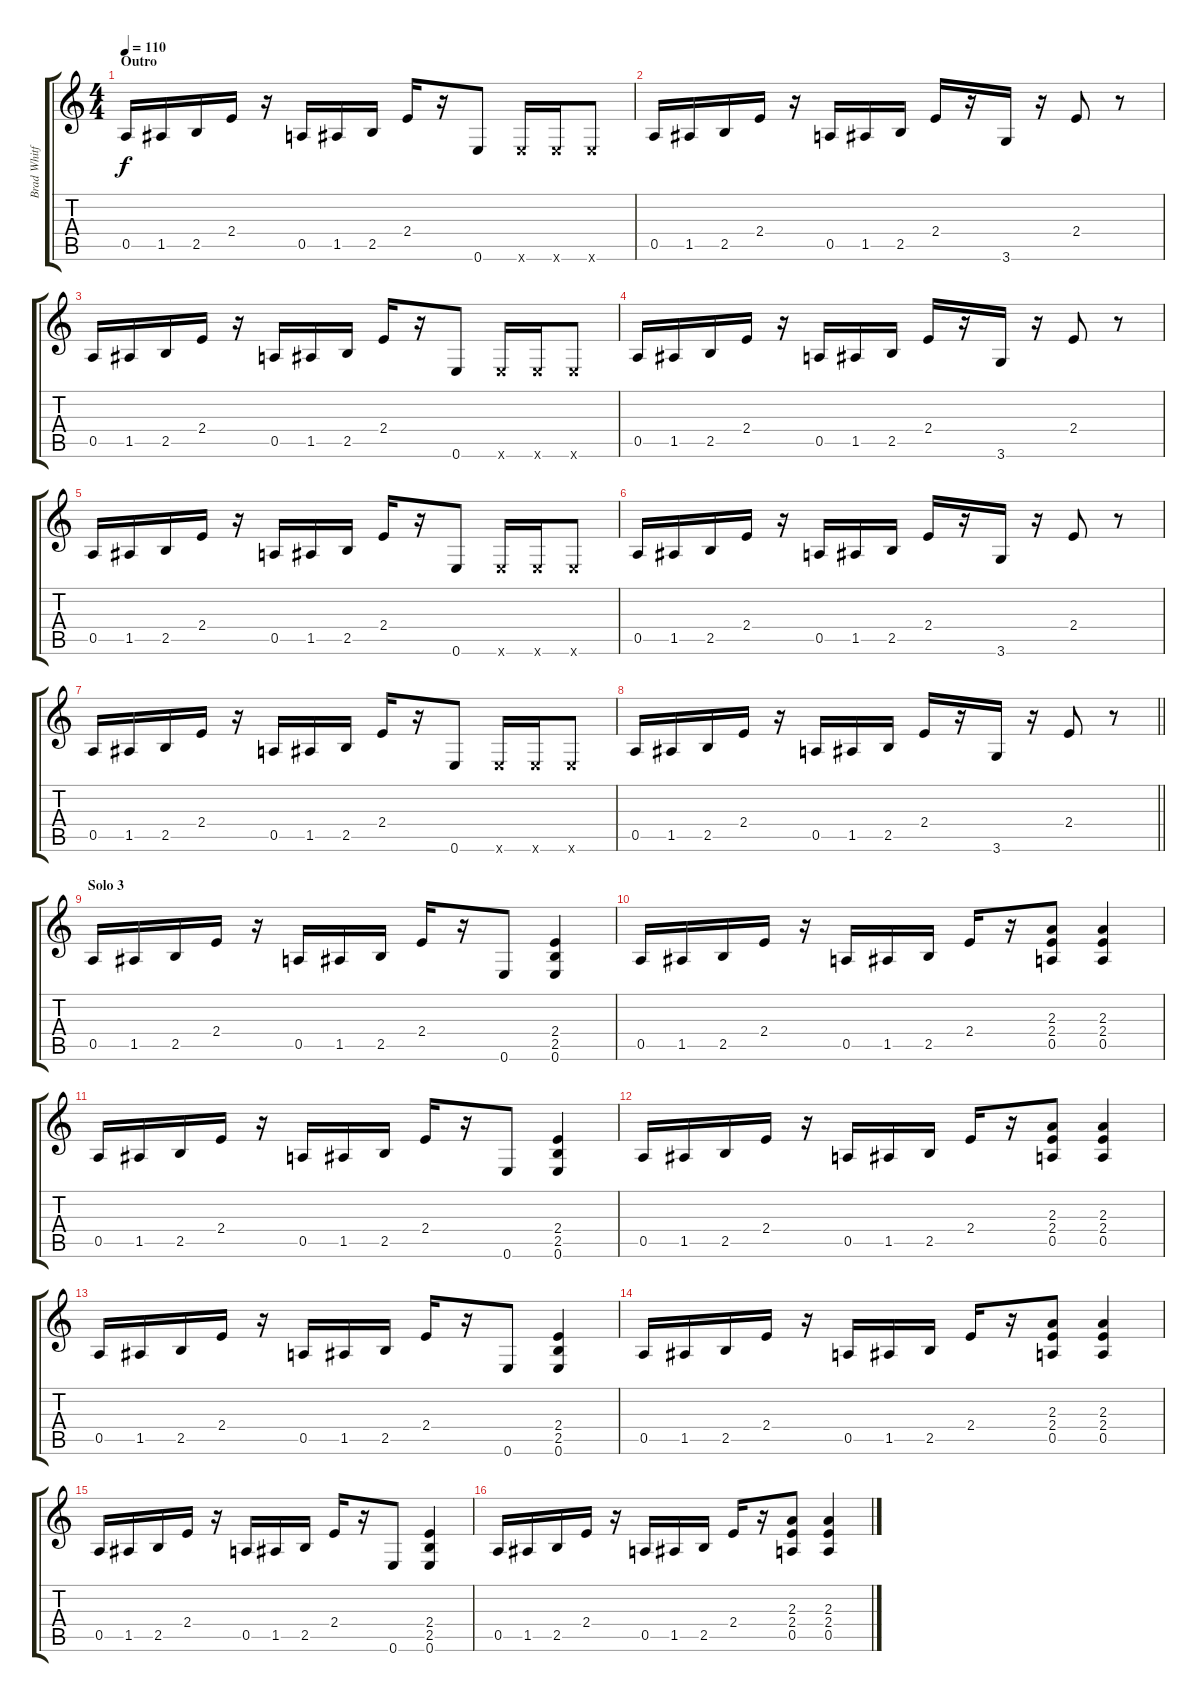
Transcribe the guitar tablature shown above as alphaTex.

\track ("Brad Whitford - Guitar" "Brad Whitf") {instrument overdrivenguitar}
\staff {score tabs}
\tuning (E4 B3 G3 D3 A2 E2) {hide}
\ts (4 4)
\section ("" "Outro")
\tempo 110
\clef g2
\ks c
0.5.16{dy f} 1.5.16 2.5.16 2.4.16 r.16 0.5.16 1.5.16 2.5.16 2.4.16 r.16 0.6.8 0.6{x}.16 0.6{x}.16 0.6{x}.8 |
0.5.16 1.5.16 2.5.16 2.4.16 r.16 0.5.16 1.5.16 2.5.16 2.4.16 r.16 3.6.16 r.16 2.4.8 r.8 |
0.5.16 1.5.16 2.5.16 2.4.16 r.16 0.5.16 1.5.16 2.5.16 2.4.16 r.16 0.6.8 0.6{x}.16 0.6{x}.16 0.6{x}.8 |
0.5.16 1.5.16 2.5.16 2.4.16 r.16 0.5.16 1.5.16 2.5.16 2.4.16 r.16 3.6.16 r.16 2.4.8 r.8 |
0.5.16 1.5.16 2.5.16 2.4.16 r.16 0.5.16 1.5.16 2.5.16 2.4.16 r.16 0.6.8 0.6{x}.16 0.6{x}.16 0.6{x}.8 |
0.5.16 1.5.16 2.5.16 2.4.16 r.16 0.5.16 1.5.16 2.5.16 2.4.16 r.16 3.6.16 r.16 2.4.8 r.8 |
0.5.16 1.5.16 2.5.16 2.4.16 r.16 0.5.16 1.5.16 2.5.16 2.4.16 r.16 0.6.8 0.6{x}.16 0.6{x}.16 0.6{x}.8 |
\barLineRight lightlight
0.5.16 1.5.16 2.5.16 2.4.16 r.16 0.5.16 1.5.16 2.5.16 2.4.16 r.16 3.6.16 r.16 2.4.8 r.8 |
\section ("" "Solo 3")
0.5.16 1.5.16 2.5.16 2.4.16 r.16 0.5.16 1.5.16 2.5.16 2.4.16 r.16 0.6.8 (2.4 2.5 0.6).4 |
0.5.16 1.5.16 2.5.16 2.4.16 r.16 0.5.16 1.5.16 2.5.16 2.4.16 r.16 (2.3 2.4 0.5).8 (2.3 2.4 0.5).4 |
0.5.16 1.5.16 2.5.16 2.4.16 r.16 0.5.16 1.5.16 2.5.16 2.4.16 r.16 0.6.8 (2.4 2.5 0.6).4 |
0.5.16 1.5.16 2.5.16 2.4.16 r.16 0.5.16 1.5.16 2.5.16 2.4.16 r.16 (2.3 2.4 0.5).8 (2.3 2.4 0.5).4 |
0.5.16 1.5.16 2.5.16 2.4.16 r.16 0.5.16 1.5.16 2.5.16 2.4.16 r.16 0.6.8 (2.4 2.5 0.6).4 |
0.5.16 1.5.16 2.5.16 2.4.16 r.16 0.5.16 1.5.16 2.5.16 2.4.16 r.16 (2.3 2.4 0.5).8 (2.3 2.4 0.5).4 |
0.5.16 1.5.16 2.5.16 2.4.16 r.16 0.5.16 1.5.16 2.5.16 2.4.16 r.16 0.6.8 (2.4 2.5 0.6).4 |
0.5.16 1.5.16 2.5.16 2.4.16 r.16 0.5.16 1.5.16 2.5.16 2.4.16 r.16 (2.3 2.4 0.5).8 (2.3 2.4 0.5).4
